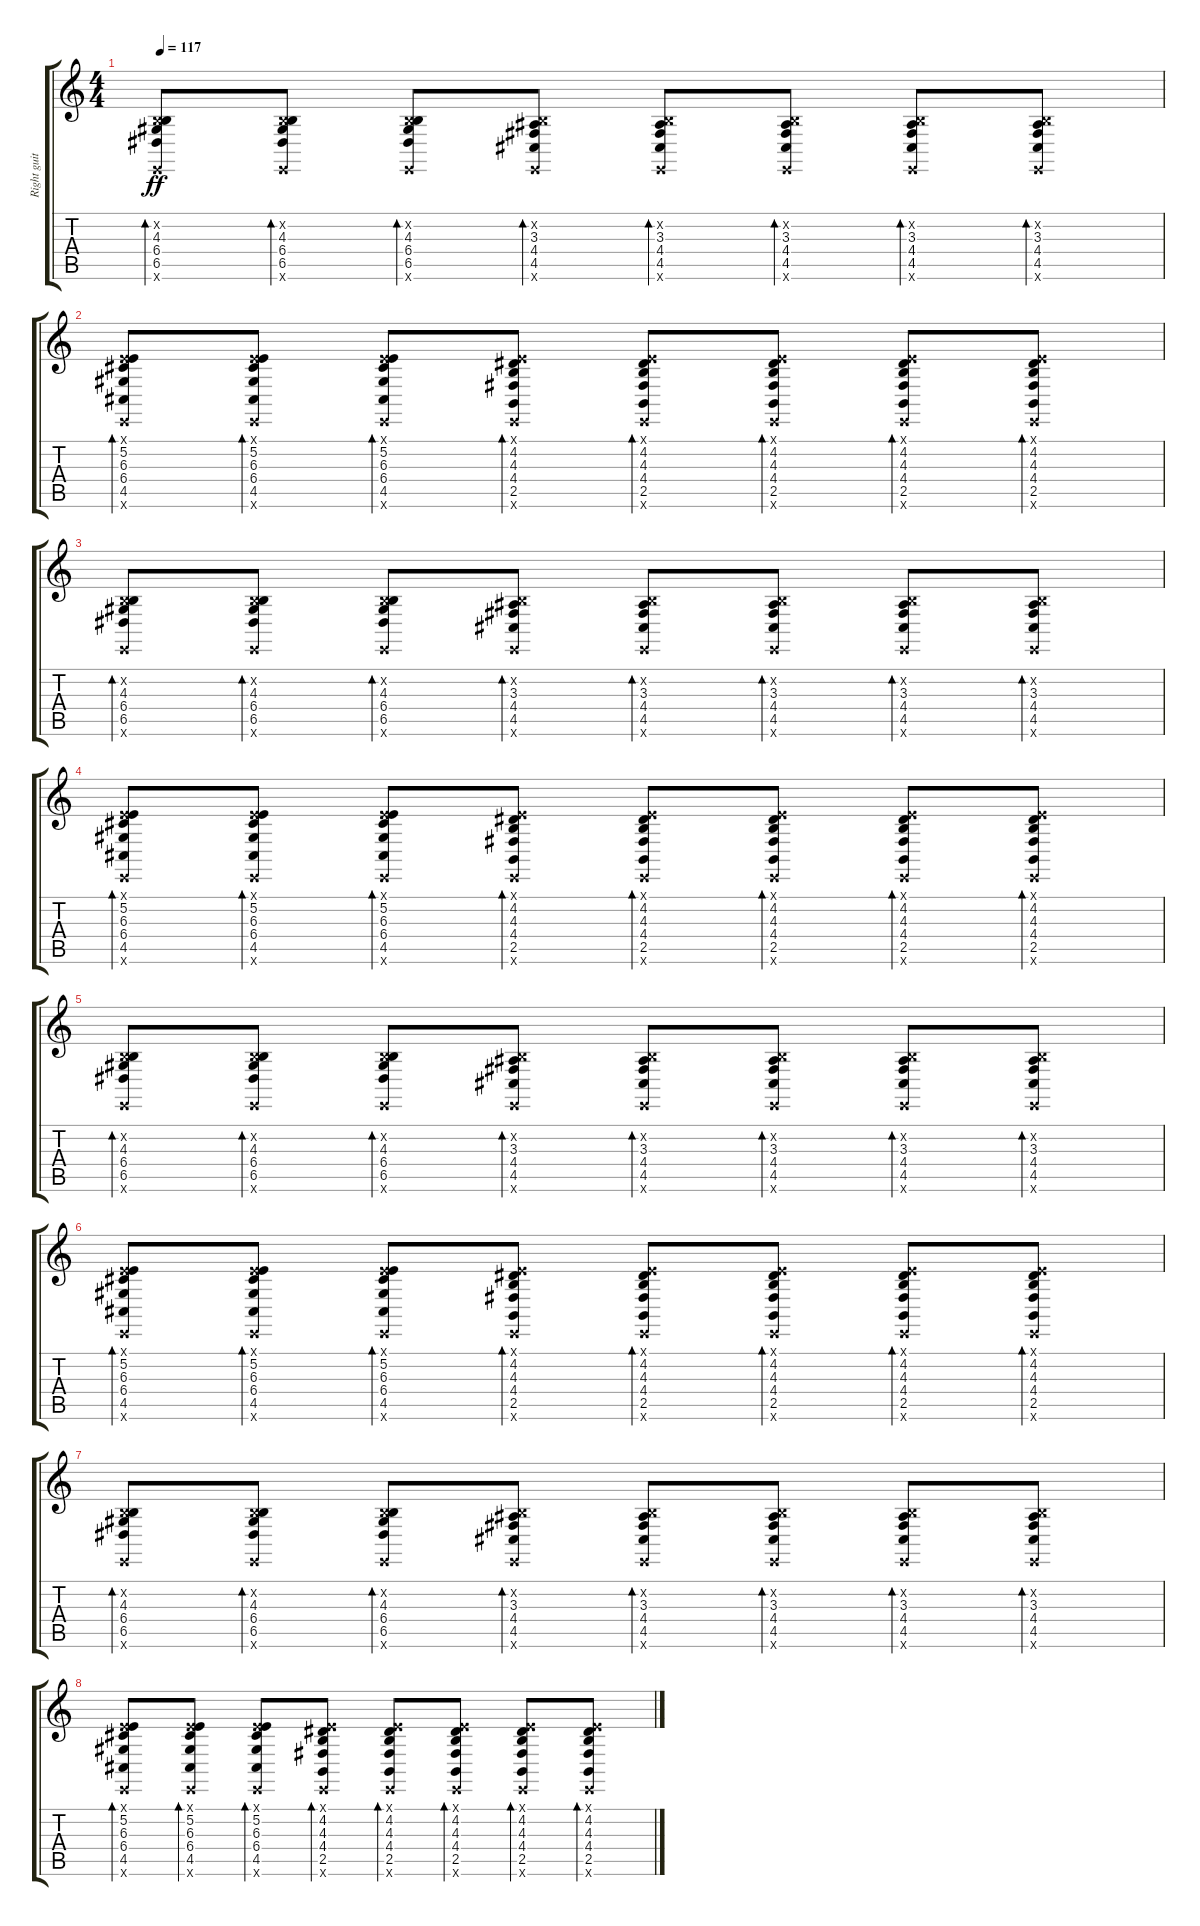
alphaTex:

\track ("Right guitar" "Right guit") {instrument lead5charang}
\staff {score tabs}
\tuning (E4 B3 G3 D3 A2 E2) {hide}
\ts (4 4)
\tempo 117
\clef g2
\ks c
(0.2{x} 4.3 6.4 6.5 0.6{x}).8{bd 30 dy ff} (0.2{x} 4.3 6.4 6.5 0.6{x}).8{bd 30} (0.2{x} 4.3 6.4 6.5 0.6{x}).8{bd 30} (0.2{x} 3.3 4.4 4.5 0.6{x}).8{bd 30} (0.2{x} 3.3 4.4 4.5 0.6{x}).8{bd 30} (0.2{x} 3.3 4.4 4.5 0.6{x}).8{bd 30} (0.2{x} 3.3 4.4 4.5 0.6{x}).8{bd 30} (0.2{x} 3.3 4.4 4.5 0.6{x}).8{bd 30} |
(0.1{x} 5.2 6.3 6.4 4.5 0.6{x}).8{bd 30} (0.1{x} 5.2 6.3 6.4 4.5 0.6{x}).8{bd 30} (0.1{x} 5.2 6.3 6.4 4.5 0.6{x}).8{bd 30} (0.1{x} 4.2 4.3 4.4 2.5 0.6{x}).8{bd 30} (0.1{x} 4.2 4.3 4.4 2.5 0.6{x}).8{bd 30} (0.1{x} 4.2 4.3 4.4 2.5 0.6{x}).8{bd 30} (0.1{x} 4.2 4.3 4.4 2.5 0.6{x}).8{bd 30} (0.1{x} 4.2 4.3 4.4 2.5 0.6{x}).8{bd 30} |
(0.2{x} 4.3 6.4 6.5 0.6{x}).8{bd 30} (0.2{x} 4.3 6.4 6.5 0.6{x}).8{bd 30} (0.2{x} 4.3 6.4 6.5 0.6{x}).8{bd 30} (0.2{x} 3.3 4.4 4.5 0.6{x}).8{bd 30} (0.2{x} 3.3 4.4 4.5 0.6{x}).8{bd 30} (0.2{x} 3.3 4.4 4.5 0.6{x}).8{bd 30} (0.2{x} 3.3 4.4 4.5 0.6{x}).8{bd 30} (0.2{x} 3.3 4.4 4.5 0.6{x}).8{bd 30} |
(0.1{x} 5.2 6.3 6.4 4.5 0.6{x}).8{bd 30} (0.1{x} 5.2 6.3 6.4 4.5 0.6{x}).8{bd 30} (0.1{x} 5.2 6.3 6.4 4.5 0.6{x}).8{bd 30} (0.1{x} 4.2 4.3 4.4 2.5 0.6{x}).8{bd 30} (0.1{x} 4.2 4.3 4.4 2.5 0.6{x}).8{bd 30} (0.1{x} 4.2 4.3 4.4 2.5 0.6{x}).8{bd 30} (0.1{x} 4.2 4.3 4.4 2.5 0.6{x}).8{bd 30} (0.1{x} 4.2 4.3 4.4 2.5 0.6{x}).8{bd 30} |
(0.2{x} 4.3 6.4 6.5 0.6{x}).8{bd 30} (0.2{x} 4.3 6.4 6.5 0.6{x}).8{bd 30} (0.2{x} 4.3 6.4 6.5 0.6{x}).8{bd 30} (0.2{x} 3.3 4.4 4.5 0.6{x}).8{bd 30} (0.2{x} 3.3 4.4 4.5 0.6{x}).8{bd 30} (0.2{x} 3.3 4.4 4.5 0.6{x}).8{bd 30} (0.2{x} 3.3 4.4 4.5 0.6{x}).8{bd 30} (0.2{x} 3.3 4.4 4.5 0.6{x}).8{bd 30} |
(0.1{x} 5.2 6.3 6.4 4.5 0.6{x}).8{bd 30} (0.1{x} 5.2 6.3 6.4 4.5 0.6{x}).8{bd 30} (0.1{x} 5.2 6.3 6.4 4.5 0.6{x}).8{bd 30} (0.1{x} 4.2 4.3 4.4 2.5 0.6{x}).8{bd 30} (0.1{x} 4.2 4.3 4.4 2.5 0.6{x}).8{bd 30} (0.1{x} 4.2 4.3 4.4 2.5 0.6{x}).8{bd 30} (0.1{x} 4.2 4.3 4.4 2.5 0.6{x}).8{bd 30} (0.1{x} 4.2 4.3 4.4 2.5 0.6{x}).8{bd 30} |
(0.2{x} 4.3 6.4 6.5 0.6{x}).8{bd 30} (0.2{x} 4.3 6.4 6.5 0.6{x}).8{bd 30} (0.2{x} 4.3 6.4 6.5 0.6{x}).8{bd 30} (0.2{x} 3.3 4.4 4.5 0.6{x}).8{bd 30} (0.2{x} 3.3 4.4 4.5 0.6{x}).8{bd 30} (0.2{x} 3.3 4.4 4.5 0.6{x}).8{bd 30} (0.2{x} 3.3 4.4 4.5 0.6{x}).8{bd 30} (0.2{x} 3.3 4.4 4.5 0.6{x}).8{bd 30} |
(0.1{x} 5.2 6.3 6.4 4.5 0.6{x}).8{bd 30} (0.1{x} 5.2 6.3 6.4 4.5 0.6{x}).8{bd 30} (0.1{x} 5.2 6.3 6.4 4.5 0.6{x}).8{bd 30} (0.1{x} 4.2 4.3 4.4 2.5 0.6{x}).8{bd 30} (0.1{x} 4.2 4.3 4.4 2.5 0.6{x}).8{bd 30} (0.1{x} 4.2 4.3 4.4 2.5 0.6{x}).8{bd 30} (0.1{x} 4.2 4.3 4.4 2.5 0.6{x}).8{bd 30} (0.1{x} 4.2 4.3 4.4 2.5 0.6{x}).8{bd 30}
